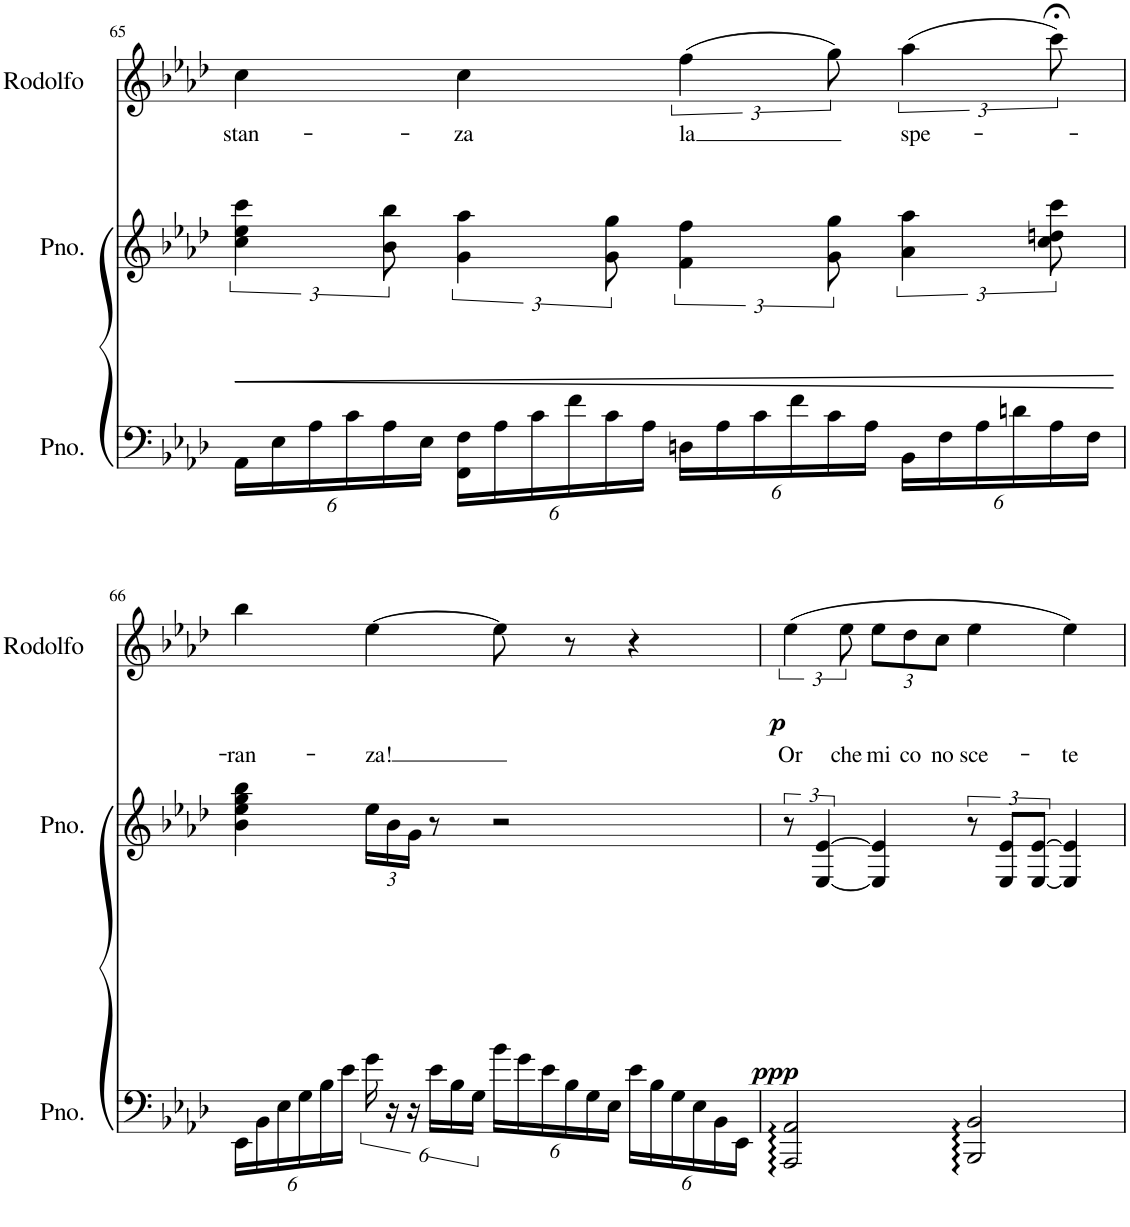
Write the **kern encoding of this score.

**kern	**kern	**dynam	**kern	**text	**dynam
*part3	*part2	*part2	*part1	*part1	*part1
*staff3	*staff2	*staff2	*staff1	*staff1	*staff1
*I"Piano	*I"Piano	*	*I"Rodolfo	*	*
*I'Pno.	*I'Pno.	*	*I'Rodolfo	*	*
!!LO:PB:g=z
*clefF4	*clefG2	*	*clefG2	*	*
*k[b-e-a-d-]	*k[b-e-a-d-]	*	*k[b-e-a-d-]	*	*
*M4/4	*M2/4	*	*M2/4	*	*
*Xbrackettup	*	*	*	*	*
=65	=65	=65	=65	=65	=65
!	!	!LO:HP:b	!	!LO:LY:b	!
24AA-\LL	6cc\ 6ee-\ 6ccc\	<	4cc\	stan-	.
24E-\	.	.	.	.	.
24A-\	.	.	.	.	.
24c\	.	.	.	.	.
24A-\	12b-\ 12bb-\	.	.	.	.
24E-\JJ	.	.	.	.	.
!	!	!	!	!LO:LY:b	!
24FF\ 24F\LL	6g\ 6aa-\	.	4cc\	-za	.
24A-\	.	.	.	.	.
24c\	.	.	.	.	.
24f\	.	.	.	.	.
24c\	12g\ 12gg\	.	.	.	.
24A-\JJ	.	.	.	.	.
!	!	!	!	!LO:LY:b	!
24Dn\LL	6f\ 6ff\	.	(6ff\	la	.
24A-\	.	.	.	.	.
24c\	.	.	.	.	.
24f\	.	.	.	.	.
24c\	12g\ 12gg\	.	12gg\)	.	.
24A-\JJ	.	.	.	.	.
!	!	!	!	!LO:LY:b	!
24BB-\LL	6a-\ 6aa-\	.	(6aa-\	spe-	.
24F\	.	.	.	.	.
24A-\	.	.	.	.	.
24dn\	.	.	.	.	.
24A-\	12cc\ 12ddn\ 12ccc\	.	12ccc;<\)	.	.
24F\JJ	.	.	.	.	.
.	.	[	.	.	.
!!LO:LB:g=z
=66	=66	=66	=66	=66	=66
!	!	!	!	!LO:LY:b	!
24EE-\LL	4b-\ 4ee-\ 4gg\ 4bb-\	.	4bb-\	-ran-	.
24BB-\	.	.	.	.	.
24E-\	.	.	.	.	.
24G\	.	.	.	.	.
24B-\	.	.	.	.	.
24e-\JJ	.	.	.	.	.
*brackettup	*Xbrackettup	*	*	*	*
!	!	!	!	!LO:LY:b	!
24g\	24ee-\LL	.	[4ee-\	-za!	.
24r	24b-\	.	.	.	.
24r	24g\JJ	.	.	.	.
24e-\LL	8r	.	.	.	.
24B-\	.	.	.	.	.
24G\JJ	.	.	.	.	.
*Xbrackettup	*	*	*	*	*
24b-\LL	2r	.	8ee-\]	.	.
24g\	.	.	.	.	.
24e-\	.	.	.	.	.
24B-\	.	.	8r	.	.
24G\	.	.	.	.	.
24E-\JJ	.	.	.	.	.
24e-\LL	.	.	4r	.	.
24B-\	.	.	.	.	.
24G\	.	.	.	.	.
24E-\	.	.	.	.	.
24BB-\	.	.	.	.	.
24EE-\JJ	.	.	.	.	.
=67	=67	=67	=67	=67	=67
*	*brackettup	*	*	*	*
!	!	!LO:DY:b	!	!LO:LY:b	!LO:DY:b
2AAA-/ 2AA-/	12r	ppp	(6ee-\	Or	p
.	[6E-/ [6e-/	.	.	.	.
!	!	!	!	!LO:LY:b	!
.	.	.	12ee-\	che	.
*	*	*	*Xbrackettup	*	*
!	!	!	!	!LO:LY:b	!
.	4E-/] 4e-/]	.	12ee-\L	mi	.
!	!	!	!	!LO:LY:b	!
.	.	.	12dd-\	co	.
!	!	!	!	!LO:LY:b	!
.	.	.	12cc\J	no	.
!	!	!	!	!LO:LY:b	!
2BBB-/ 2BB-/	12r	.	4ee-\	sce-	.
.	12E-/ 12e-/L	.	.	.	.
.	[12E-/ [12e-/J	.	.	.	.
!	!	!	!	!LO:LY:b	!
.	4E-/] 4e-/]	.	4ee-\)	-te	.
=	=	=	=	=	=
*-	*-	*-	*-	*-	*-
